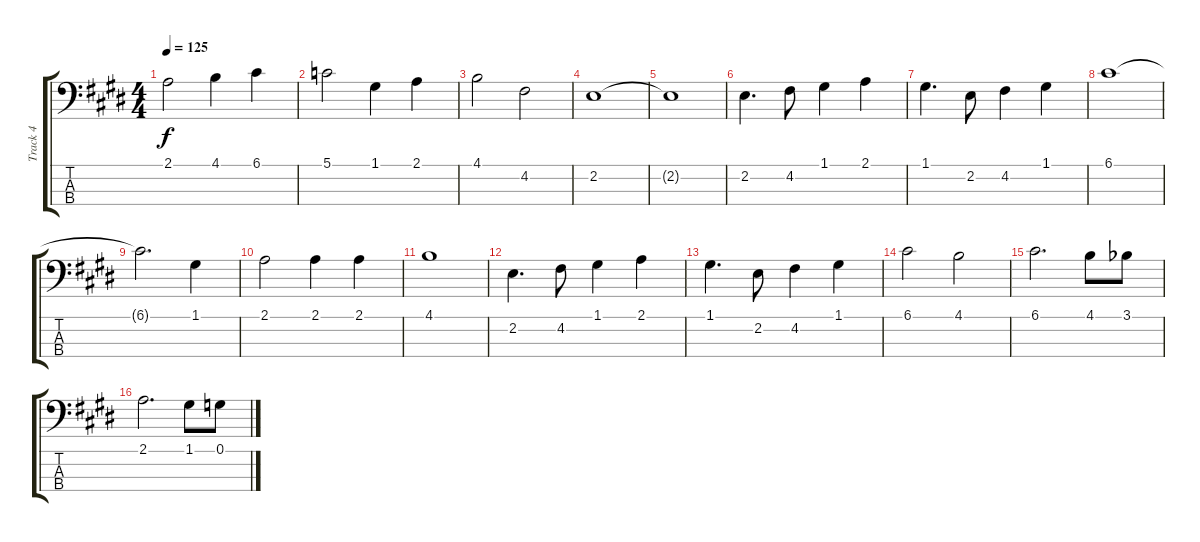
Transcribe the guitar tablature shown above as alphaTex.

\track ("Track 4" "Track 4") {instrument electricbassfinger}
\staff {score tabs}
\tuning (G2 D2 A1 E1) {hide}
\ts (4 4)
\tempo 125
\clef f4
\ks e
2.1.2{dy f} 4.1.4 6.1.4 |
5.1.2 1.1.4 2.1.4 |
4.1.2 4.2.2 |
2.2.1 |
2.2{t}.1 |
2.2.4{d} 4.2.8 1.1.4 2.1.4 |
1.1.4{d} 2.2.8 4.2.4 1.1.4 |
6.1.1 |
6.1{t}.2{d} 1.1.4 |
2.1.2 2.1.4 2.1.4 |
4.1.1 |
2.2.4{d} 4.2.8 1.1.4 2.1.4 |
1.1.4{d} 2.2.8 4.2.4 1.1.4 |
6.1.2 4.1.2 |
6.1.2{d} 4.1.8 3.1{acc b}.8 |
2.1.2{d} 1.1.8 0.1.8
